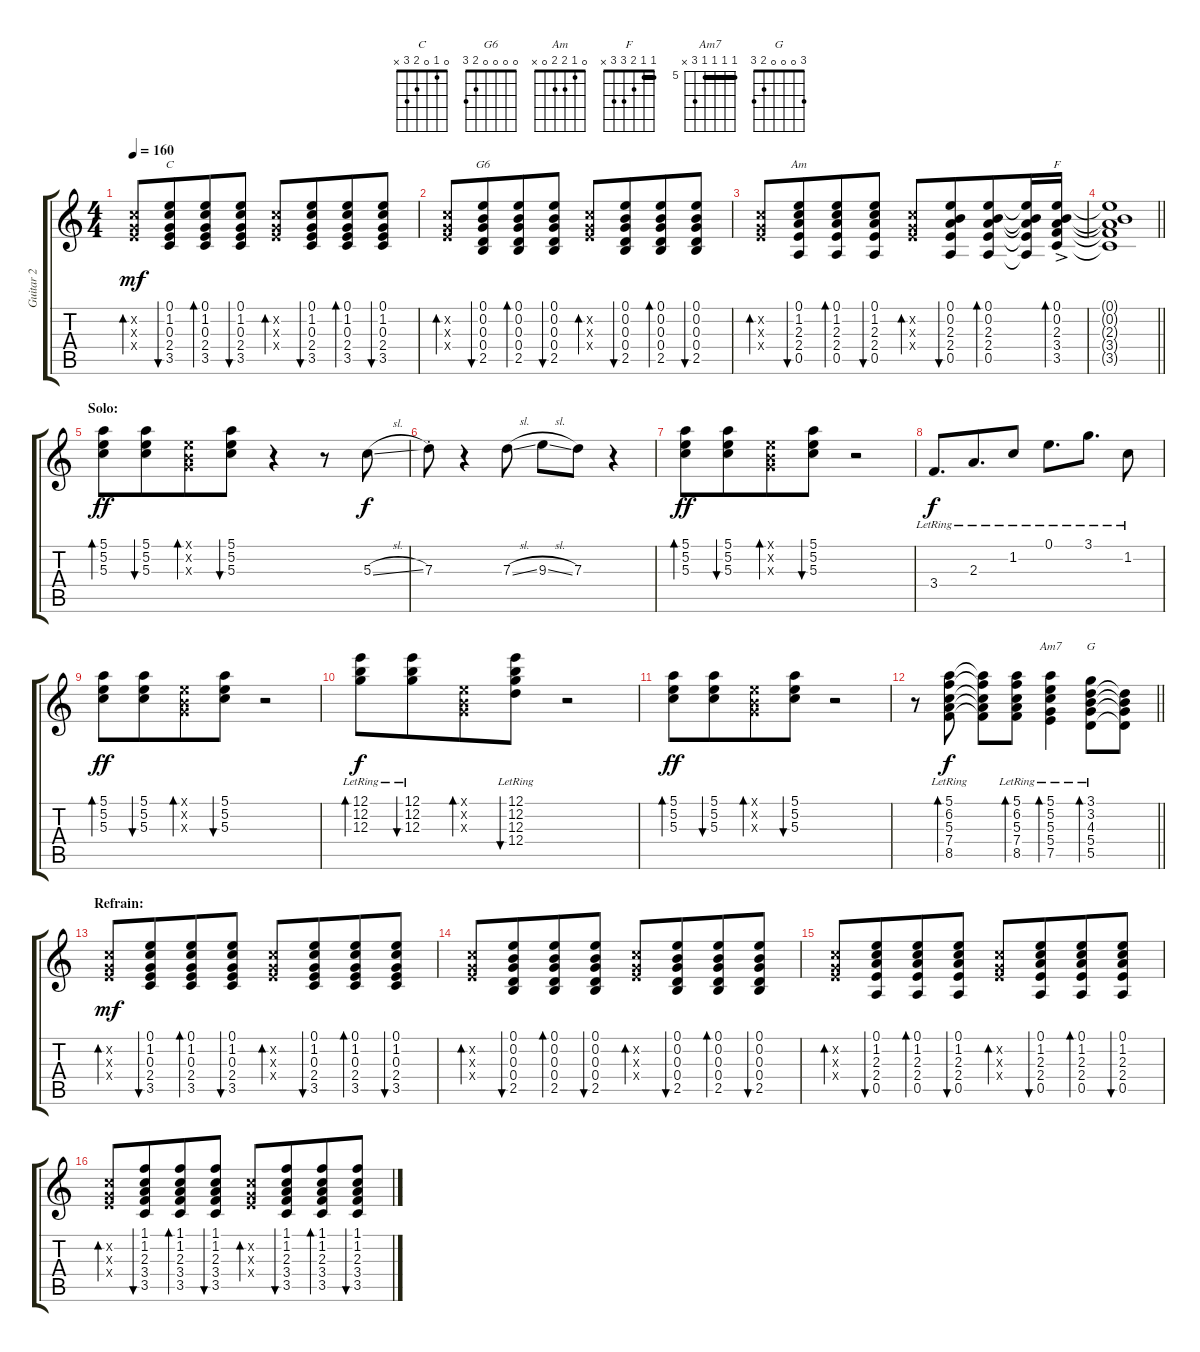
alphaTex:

\track ("Guitar 2" "Guitar 2") {instrument acousticguitarsteel}
\staff {score tabs}
\tuning (E4 B3 G3 D3 A2 E2) {hide}
\chord ("C" 0 1 0 2 3 x)
\chord ("G6" 0 0 0 0 2 3)
\chord ("Am" 0 1 2 2 0 x)
\chord ("F" 1 1 2 3 3 x) {barre 1}
\chord ("Am7" 5 5 5 5 7 x) {firstfret 5 barre 5}
\chord ("G" 3 0 0 0 2 3)
\ts (4 4)
\tempo 160
\clef g2
\ks c
(1.2{x} 0.3{x} 2.4{x}).8{bd 60 dy mf} (0.1 1.2 0.3 2.4 3.5).8{bu 60 ch "C" beam merge} (0.1 1.2 0.3 2.4 3.5).8{bd 60} (0.1 1.2 0.3 2.4 3.5).8{bu 60} (1.2{x} 0.3{x} 2.4{x}).8{bd 60} (0.1 1.2 0.3 2.4 3.5).8{bu 60 beam merge} (0.1 1.2 0.3 2.4 3.5).8{bd 60} (0.1 1.2 0.3 2.4 3.5).8{bu 60} |
(1.2{x} 0.3{x} 2.4{x}).8{bd 60} (0.1 0.2 0.3 0.4 2.5).8{bu 60 ch "G6" beam merge} (0.1 0.2 0.3 0.4 2.5).8{bd 60} (0.1 0.2 0.3 0.4 2.5).8{bu 60} (1.2{x} 0.3{x} 2.4{x}).8{bd 60} (0.1 0.2 0.3 0.4 2.5).8{bu 60 beam merge} (0.1 0.2 0.3 0.4 2.5).8{bd 60} (0.1 0.2 0.3 0.4 2.5).8{bu 60} |
(1.2{x} 0.3{x} 2.4{x}).8{bd 60} (0.1 1.2 2.3 2.4 0.5).8{bu 60 ch "Am" beam merge} (0.1 1.2 2.3 2.4 0.5).8{bd 60} (0.1 1.2 2.3 2.4 0.5).8{bu 60} (1.2{x} 0.3{x} 2.4{x}).8{bd 60} (0.1 0.2 2.3 2.4 0.5).8{bu 60 beam merge} (0.1 0.2 2.3 2.4 0.5).8{bd 60} (0.1{t} 0.2{t} 2.3{t} 2.4{t} 0.5{t}).16 (0.1{ac} 0.2{ac} 2.3{ac} 3.4{ac} 3.5{ac}).16{bd 240 ch "F"} |
\barLineRight lightlight
(0.1{t} 0.2{t} 2.3{t} 3.4{t} 3.5{t}).1 |
\section ("" "Solo:")
(5.1 5.2 5.3).8{bd 60 dy ff} (5.1 5.2 5.3).8{bu 60 beam merge} (0.1{x} 0.2{x} 0.3{x}).8{bd 60} (5.1 5.2 5.3).8{bu 60} r.4 r.8 5.3{sl}.8{dy f} |
7.3{st}.8 r.4 7.3{sl}.8 9.3{sl}.8 7.3.8 r.4 |
(5.1 5.2 5.3).8{bd 60 dy ff} (5.1 5.2 5.3).8{bu 60 beam merge} (0.1{x} 0.2{x} 0.3{x}).8{bd 60} (5.1 5.2 5.3).8{bu 60} r.2 |
3.4{lr}.8{d dy f} 2.3{lr}.8{d beam merge} 1.2{lr}.8 0.1{lr}.8{d} 3.1{lr}.8{d} 1.2{lr}.8 |
(5.1 5.2 5.3).8{bd 60 dy ff} (5.1 5.2 5.3).8{bu 60 beam merge} (0.1{x} 0.2{x} 0.3{x}).8{bd 60} (5.1 5.2 5.3).8{bu 60} r.2 |
(12.1{lr} 12.2{lr} 12.3{lr}).8{bd 120 dy f} (12.1{lr} 12.2{lr} 12.3{lr}).8{bu 120 beam merge} (0.1{x} 0.2{x} 0.3{x}).8{bd 60} (12.1{lr} 12.2{lr} 12.3{lr} 12.4{lr}).8{bu 60} r.2 |
(5.1 5.2 5.3).8{bd 60 dy ff} (5.1 5.2 5.3).8{bu 60 beam merge} (0.1{x} 0.2{x} 0.3{x}).8{bd 60} (5.1 5.2 5.3).8{bu 60} r.2 |
\barLineRight lightlight
r.8 (5.1{lr} 6.2{lr} 5.3{lr} 7.4{lr} 8.5{lr}).8{bd 60 dy f} (5.1{t} 6.2{t} 5.3{t} 7.4{t} 8.5{t}).8 (5.1{lr} 6.2{lr} 5.3{lr} 7.4{lr} 8.5{lr}).8{bd 60} (5.1{lr} 5.2{lr} 5.3{lr} 5.4{lr} 7.5{lr}).4{bd 60 ch "Am7"} (3.1{lr} 3.2{lr} 4.3{lr} 5.4{lr} 5.5{lr}).8{bd 60 ch "G"} (3.2{t} 4.3{t} 5.4{t} 5.5{t}).8 |
\section ("" "Refrain:")
(1.2{x} 0.3{x} 2.4{x}).8{bd 60 dy mf} (0.1 1.2 0.3 2.4 3.5).8{bu 60 beam merge} (0.1 1.2 0.3 2.4 3.5).8{bd 60} (0.1 1.2 0.3 2.4 3.5).8{bu 60} (1.2{x} 0.3{x} 2.4{x}).8{bd 60} (0.1 1.2 0.3 2.4 3.5).8{bu 60 beam merge} (0.1 1.2 0.3 2.4 3.5).8{bd 60} (0.1 1.2 0.3 2.4 3.5).8{bu 60} |
(1.2{x} 0.3{x} 2.4{x}).8{bd 60} (0.1 0.2 0.3 0.4 2.5).8{bu 60 beam merge} (0.1 0.2 0.3 0.4 2.5).8{bd 60} (0.1 0.2 0.3 0.4 2.5).8{bu 60} (1.2{x} 0.3{x} 2.4{x}).8{bd 60} (0.1 0.2 0.3 0.4 2.5).8{bu 60 beam merge} (0.1 0.2 0.3 0.4 2.5).8{bd 60} (0.1 0.2 0.3 0.4 2.5).8{bu 60} |
(1.2{x} 0.3{x} 2.4{x}).8{bd 60} (0.1 1.2 2.3 2.4 0.5).8{bu 60 beam merge} (0.1 1.2 2.3 2.4 0.5).8{bd 60} (0.1 1.2 2.3 2.4 0.5).8{bu 60} (1.2{x} 0.3{x} 2.4{x}).8{bd 60} (0.1 1.2 2.3 2.4 0.5).8{bu 60 beam merge} (0.1 1.2 2.3 2.4 0.5).8{bd 60} (0.1 1.2 2.3 2.4 0.5).8{bu 60} |
(1.2{x} 0.3{x} 2.4{x}).8{bd 60} (1.1 1.2 2.3 3.4 3.5).8{bu 60 beam merge} (1.1 1.2 2.3 3.4 3.5).8{bd 60} (1.1 1.2 2.3 3.4 3.5).8{bu 60} (1.2{x} 0.3{x} 2.4{x}).8{bd 60} (1.1 1.2 2.3 3.4 3.5).8{bu 60 beam merge} (1.1 1.2 2.3 3.4 3.5).8{bd 60} (1.1 1.2 2.3 3.4 3.5).8{bu 60}
